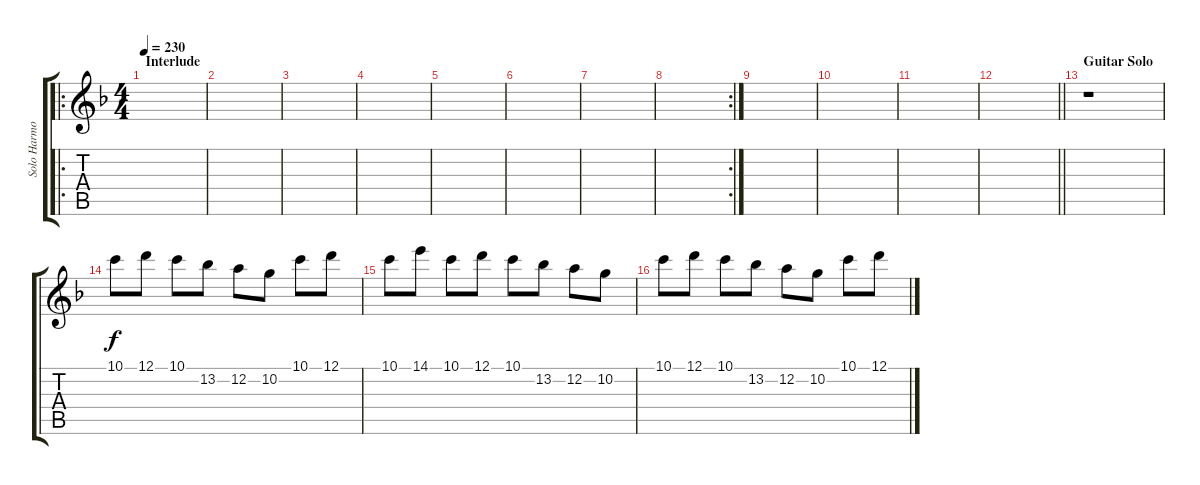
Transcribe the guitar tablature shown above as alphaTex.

\track ("Solo Harmony" "Solo Harmo") {instrument overdrivenguitar}
\staff {score tabs}
\tuning (D4 A3 F3 C3 G2 D2) {hide}
\ro
\ts (4 4)
\section ("" "Interlude")
\tempo 230
\clef g2
\ks f
|
|
|
|
|
|
|
\rc 2
|
|
|
|
\barLineRight lightlight
|
\section ("" "Guitar Solo")
r.1 |
10.1.8 12.1.8 10.1.8 13.2.8 12.2.8 10.2.8 10.1.8 12.1.8 |
10.1.8 14.1.8 10.1.8 12.1.8 10.1.8 13.2.8 12.2.8 10.2.8 |
10.1.8 12.1.8 10.1.8 13.2.8 12.2.8 10.2.8 10.1.8 12.1.8
